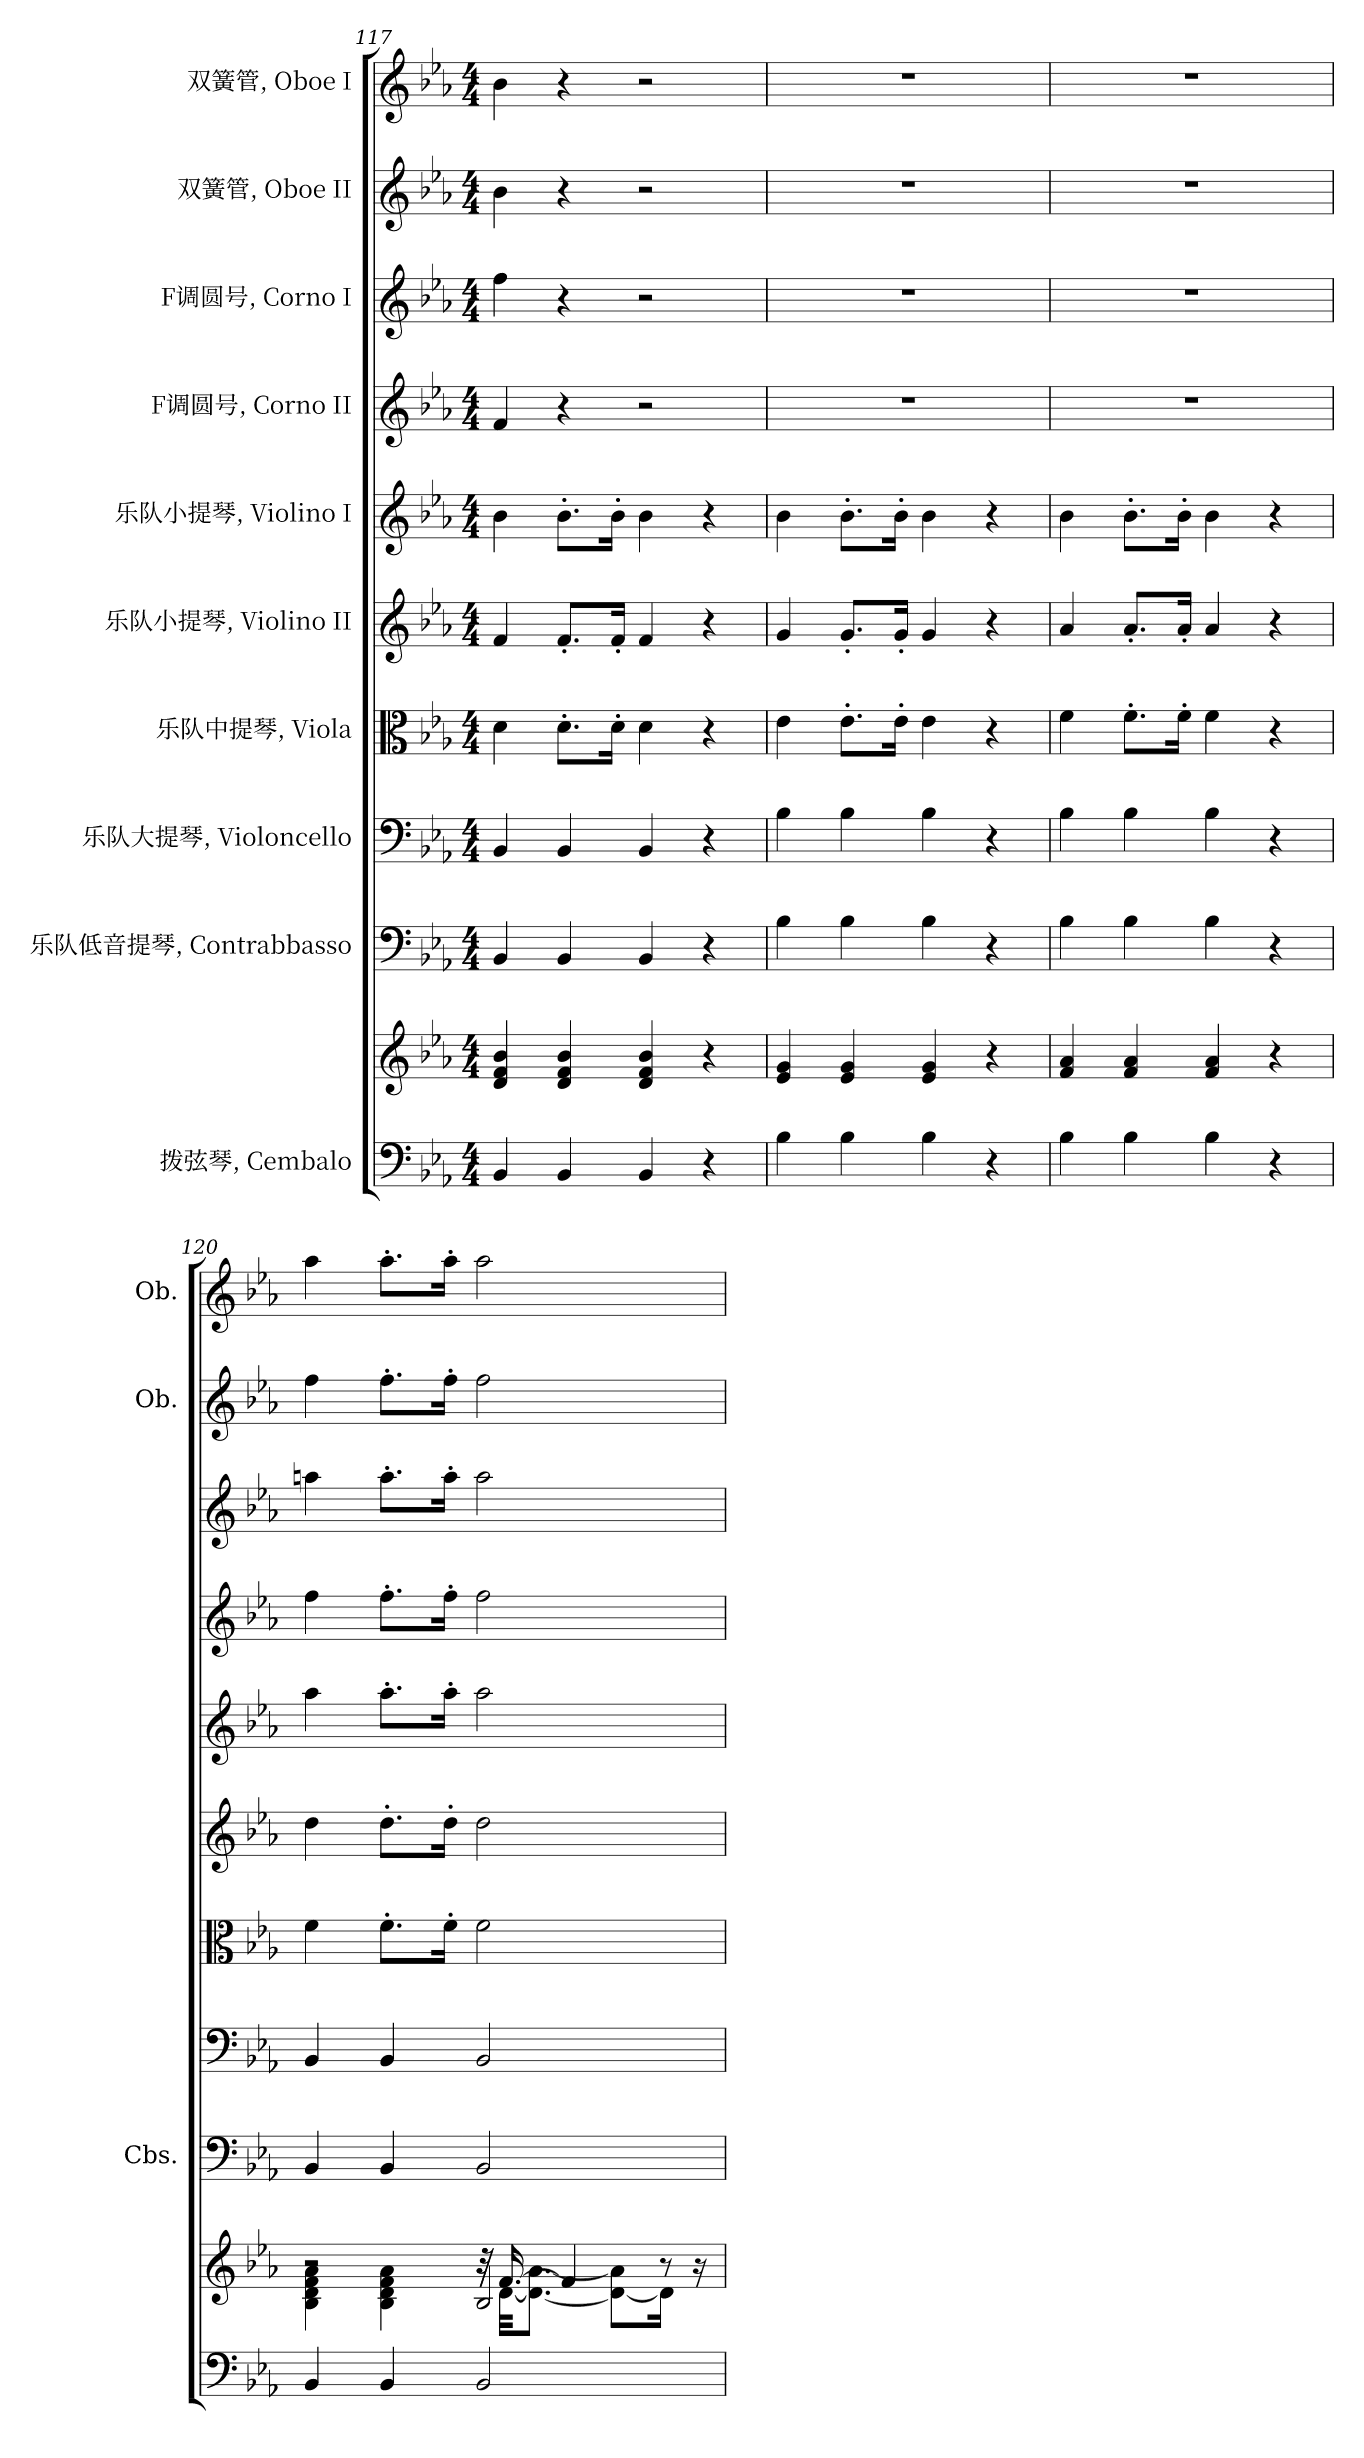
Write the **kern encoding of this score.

**kern	**kern	**kern	**kern	**kern	**kern	**kern	**kern	**kern	**kern	**kern
*part10	*part10	*part9	*part8	*part7	*part6	*part5	*part4	*part3	*part2	*part1
*staff11	*staff10	*staff9	*staff8	*staff7	*staff6	*staff5	*staff4	*staff3	*staff2	*staff1
*I"拨弦琴, Cembalo	*	*I"乐队低音提琴, Contrabbasso	*I"乐队大提琴, Violoncello	*I"乐队中提琴, Viola	*I"乐队小提琴, Violino II	*I"乐队小提琴, Violino I	*I"F调圆号, Corno II	*I"F调圆号, Corno I	*I"双簧管, Oboe II	*I"双簧管, Oboe I
*	*	*I'Cbs.	*	*	*	*	*	*	*I'Ob.	*I'Ob.
*clefF4	*clefG2	*clefF4	*clefF4	*clefC3	*clefG2	*clefG2	*clefG2	*clefG2	*clefG2	*clefG2
*	*	*ITrd7c12	*	*	*	*	*ITrd4c7	*ITrd4c7	*	*
*k[b-e-a-]	*k[b-e-a-]	*k[b-e-a-]	*k[b-e-a-]	*k[b-e-a-]	*k[b-e-a-]	*k[b-e-a-]	*k[b-e-a-d-]	*k[b-e-a-d-]	*k[b-e-a-]	*k[b-e-a-]
*M4/4	*M4/4	*M4/4	*M4/4	*M4/4	*M4/4	*M4/4	*M4/4	*M4/4	*M4/4	*M4/4
=117	=117	=117	=117	=117	=117	=117	=117	=117	=117	=117
4BB-/	4d/ 4f/ 4b-/	4BBB-/	4BB-/	4d\	4f/	4b-\	4B-/	4b-\	4b-\	4b-\
4BB-/	4d/ 4f/ 4b-/	4BBB-/	4BB-/	8.d'\L	8.f'/L	8.b-'\L	4r	4r	4r	4r
.	.	.	.	16d'\Jk	16f'/Jk	16b-'\Jk	.	.	.	.
4BB-/	4d/ 4f/ 4b-/	4BBB-/	4BB-/	4d\	4f/	4b-\	2r	2r	2r	2r
4r	4r	4r	4r	4r	4r	4r	.	.	.	.
!!LO:PB:g=z
=118	=118	=118	=118	=118	=118	=118	=118	=118	=118	=118
4B-\	4e-/ 4g/	4BB-\	4B-\	4e-\	4g/	4b-\	1r	1r	1r	1r
4B-\	4e-/ 4g/	4BB-\	4B-\	8.e-'\L	8.g'/L	8.b-'\L	.	.	.	.
.	.	.	.	16e-'\Jk	16g'/Jk	16b-'\Jk	.	.	.	.
4B-\	4e-/ 4g/	4BB-\	4B-\	4e-\	4g/	4b-\	.	.	.	.
4r	4r	4r	4r	4r	4r	4r	.	.	.	.
=119	=119	=119	=119	=119	=119	=119	=119	=119	=119	=119
4B-\	4f/ 4a-/	4BB-\	4B-\	4f\	4a-/	4b-\	1r	1r	1r	1r
4B-\	4f/ 4a-/	4BB-\	4B-\	8.f'\L	8.a-'/L	8.b-'\L	.	.	.	.
.	.	.	.	16f'\Jk	16a-'/Jk	16b-'\Jk	.	.	.	.
4B-\	4f/ 4a-/	4BB-\	4B-\	4f\	4a-/	4b-\	.	.	.	.
4r	4r	4r	4r	4r	4r	4r	.	.	.	.
=120	=120	=120	=120	=120	=120	=120	=120	=120	=120	=120
*	*	*	*	*	*	*	*	*	*	*MM123
*	*^	*	*	*	*	*	*	*	*	*
*	*	*^	*	*	*	*	*	*	*	*	*
4BB-/	2r	4B-\ 4d\ 4f\ 4a-\	2r	4BBB-/	4BB-/	4f\	4dd\	4aa-\	4b-\	4ddn\	4ff\	4aa-\
*	*	*	*	*	*	*	*	*	*	*	*	*MM117
4BB-/	.	4B-\ 4d\ 4f\ 4a-\	.	4BBB-/	4BB-/	8.f'\L	8.dd'\L	8.aa-'\L	8.b-'\L	8.dd'\L	8.ff'\L	8.aa-'\L
.	.	.	.	.	.	16f'\Jk	16dd'\Jk	16aa-'\Jk	16b-'\Jk	16dd'\Jk	16ff'\Jk	16aa-'\Jk
*	*	*	*	*	*	*	*	*	*	*	*	*MM111
2BB-/	32r	32r	2B-/	2BBB-/	2BB-/	2f\	2dd\	2aa-\	2b-\	2dd\	2ff\	2aa-\
.	[16.f/	[32d\KKL	.	.	.	.	.	.	.	.	.	.
.	.	8.d\_ [8.a-\J	.	.	.	.	.	.	.	.	.	.
.	4f/]	.	.	.	.	.	.	.	.	.	.	.
.	.	8d\_ 8a-\]L	.	.	.	.	.	.	.	.	.	.
.	8r	16d\Jk]	.	.	.	.	.	.	.	.	.	.
.	.	16r	.	.	.	.	.	.	.	.	.	.
*	*v	*v	*v	*	*	*	*	*	*	*	*	*
=	=	=	=	=	=	=	=	=	=	=
*-	*-	*-	*-	*-	*-	*-	*-	*-	*-	*-
